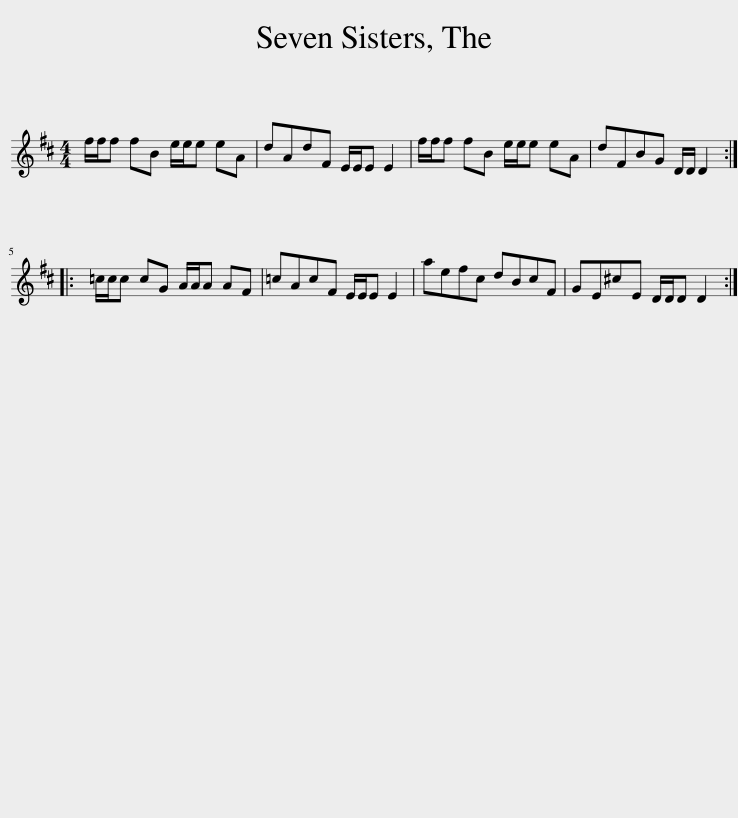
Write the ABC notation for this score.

X:1
L:1/8
M:4/4
I:linebreak $
K:D
V:1 treble
V:1
 f/f/f fB e/e/e eA | dAdF E/E/E E2 | f/f/f fB e/e/e eA | dFBG D/D/ D2 ::$ =c/c/c cG A/A/A AF | %5
 =cAcF E/E/E E2 | aefc dBcF | GE^cE D/D/D D2 :| %8
